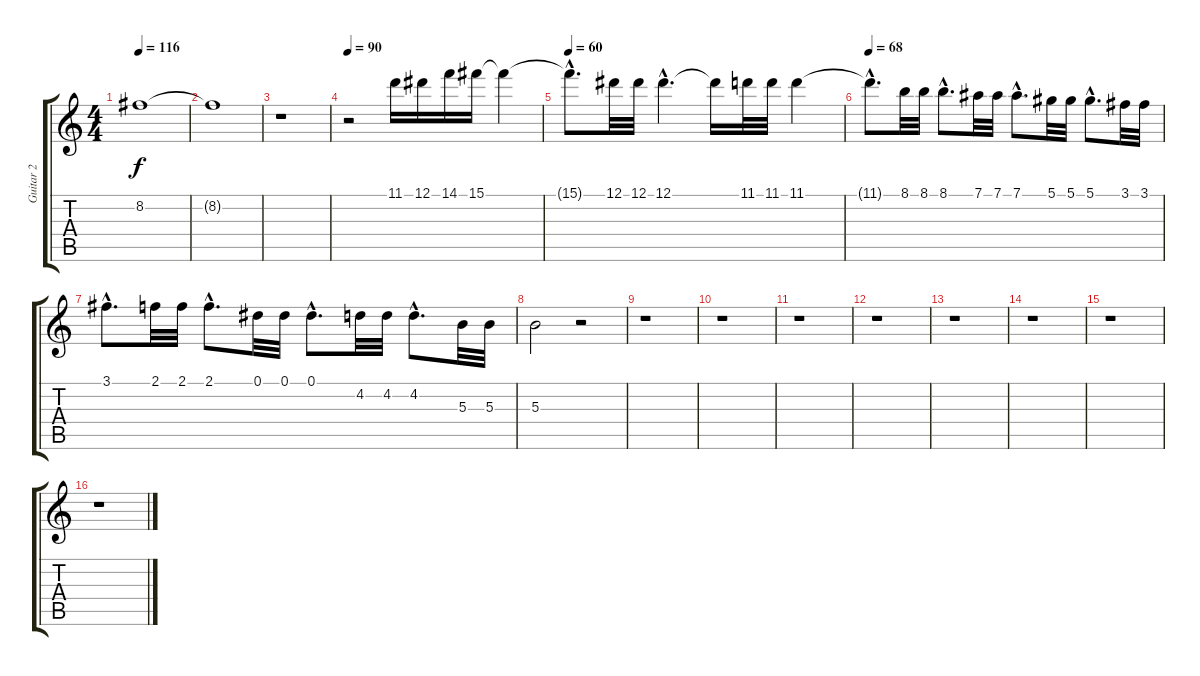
\track ("Guitar 2" "Guitar 2") {instrument distortionguitar}
\staff {score tabs}
\tuning (Eb4 Bb3 Gb3 Db3 Ab2 Eb2) {hide}
\ts (4 4)
\tempo 116
\clef g2
\ks c
8.2.1{dy f} |
8.2{t}.1 |
r.1 |
\tempo 90
r.2 11.1.16 12.1.16 14.1.16 15.1.16 15.1{t}.4 |
\tempo 60
15.1{hac t}.8{d} 12.1.32 12.1.32 12.1{hac}.4{d} 12.1{t}.16 11.1.32 11.1.32 11.1.4 |
\tempo 68
11.1{hac t}.8{d volume 8} 8.1.32 8.1.32 8.1{hac}.8{d} 7.1.32 7.1.32 7.1{hac}.8{d} 5.1.32 5.1.32 5.1{hac}.8{d} 3.1.32 3.1.32 |
3.1{hac}.8{d} 2.1.32 2.1.32 2.1{hac}.8{d} 0.1.32 0.1.32 0.1{hac}.8{d} 4.2.32 4.2.32 4.2{hac}.8{d} 5.3.32 5.3.32 |
5.3.2 r.2 |
r.1 |
r.1 |
r.1 |
r.1 |
r.1 |
r.1 |
r.1 |
r.1
